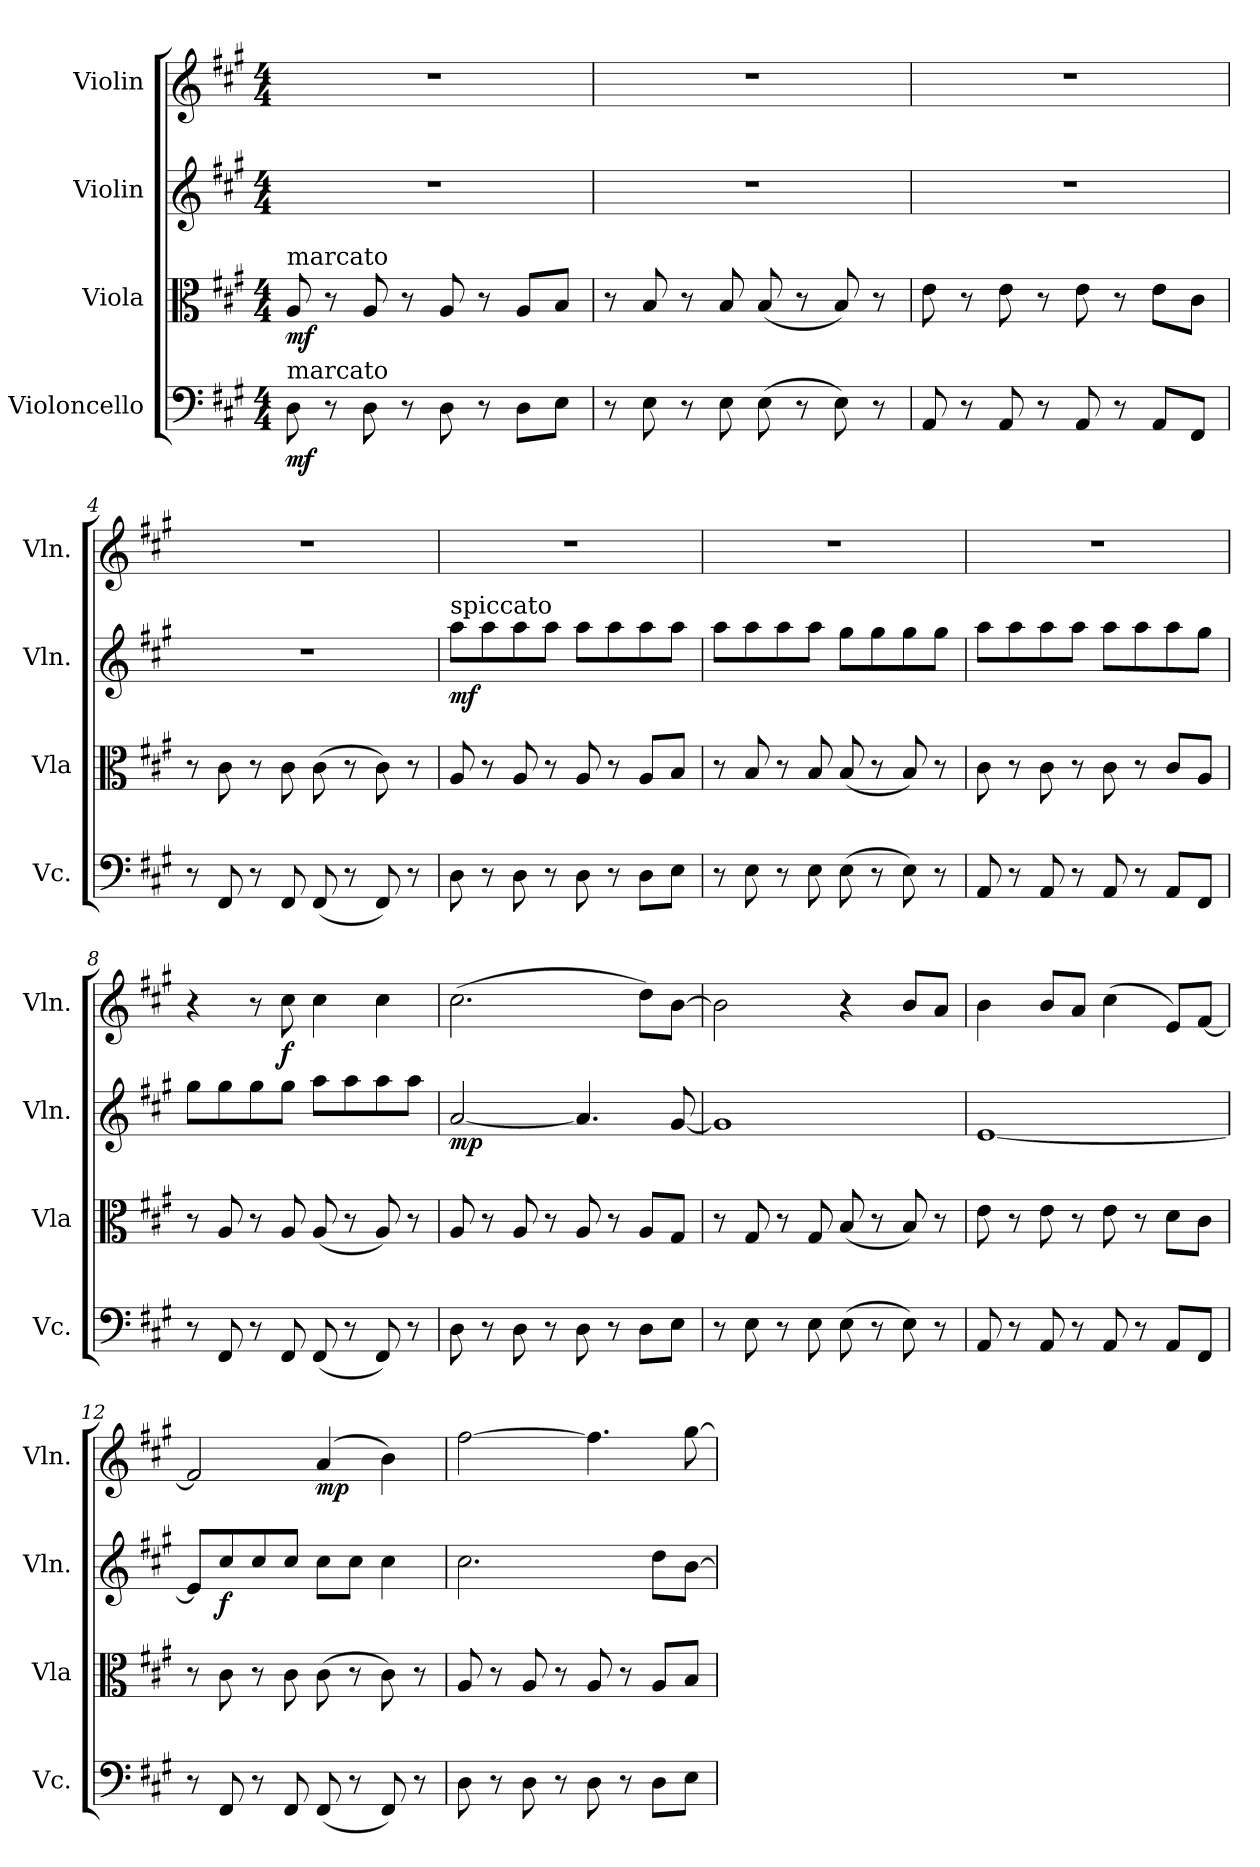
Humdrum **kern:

**kern	**dynam	**kern	**dynam	**kern	**dynam	**kern	**dynam
*part4	*part4	*part3	*part3	*part2	*part2	*part1	*part1
*staff4	*staff4	*staff3	*staff3	*staff2	*staff2	*staff1	*staff1
*I"Violoncello	*	*I"Viola	*	*I"Violin	*	*I"Violin	*
*I'Vc.	*	*I'Vla	*	*I'Vln.	*	*I'Vln.	*
*clefF4	*	*clefC3	*	*clefG2	*	*clefG2	*
*k[f#c#g#]	*	*k[f#c#g#]	*	*k[f#c#g#]	*	*k[f#c#g#]	*
*M4/4	*	*M4/4	*	*M4/4	*	*M4/4	*
*MM160	*	*MM160	*	*MM160	*	*MM160	*
=1	=1	=1	=1	=1	=1	=1	=1
!	!	!LO:TX:a:t=marcato	!	!	!	!	!
!LO:TX:a:t=marcato	!	!	!	!	!	!	!
!	!LO:DY:b	!	!LO:DY:b	!	!	!	!
8D\	mf	8A/	mf	1r	.	1r	.
8r	.	8r	.	.	.	.	.
8D\	.	8A/	.	.	.	.	.
8r	.	8r	.	.	.	.	.
8D\	.	8A/	.	.	.	.	.
8r	.	8r	.	.	.	.	.
8D\L	.	8A/L	.	.	.	.	.
8E\J	.	8B/J	.	.	.	.	.
=2	=2	=2	=2	=2	=2	=2	=2
8r	.	8r	.	1r	.	1r	.
8E\	.	8B/	.	.	.	.	.
8r	.	8r	.	.	.	.	.
8E\	.	8B/	.	.	.	.	.
(8E\	.	(8B/	.	.	.	.	.
8r	.	8r	.	.	.	.	.
8E\)	.	8B/)	.	.	.	.	.
8r	.	8r	.	.	.	.	.
=3	=3	=3	=3	=3	=3	=3	=3
8AA/	.	8e\	.	1r	.	1r	.
8r	.	8r	.	.	.	.	.
8AA/	.	8e\	.	.	.	.	.
8r	.	8r	.	.	.	.	.
8AA/	.	8e\	.	.	.	.	.
8r	.	8r	.	.	.	.	.
8AA/L	.	8e\L	.	.	.	.	.
8FF#/J	.	8c#\J	.	.	.	.	.
=4	=4	=4	=4	=4	=4	=4	=4
8r	.	8r	.	1r	.	1r	.
8FF#/	.	8c#\	.	.	.	.	.
8r	.	8r	.	.	.	.	.
8FF#/	.	8c#\	.	.	.	.	.
(8FF#/	.	(8c#\	.	.	.	.	.
8r	.	8r	.	.	.	.	.
8FF#/)	.	8c#\)	.	.	.	.	.
8r	.	8r	.	.	.	.	.
!!LO:LB:g=z
=5	=5	=5	=5	=5	=5	=5	=5
!	!	!	!	!LO:TX:a:t=spiccato	!	!	!
!	!	!	!	!	!LO:DY:b	!	!
8D\	.	8A/	.	8aa\L	mf	1r	.
8r	.	8r	.	8aa\	.	.	.
8D\	.	8A/	.	8aa\	.	.	.
8r	.	8r	.	8aa\J	.	.	.
8D\	.	8A/	.	8aa\L	.	.	.
8r	.	8r	.	8aa\	.	.	.
8D\L	.	8A/L	.	8aa\	.	.	.
8E\J	.	8B/J	.	8aa\J	.	.	.
=6	=6	=6	=6	=6	=6	=6	=6
8r	.	8r	.	8aa\L	.	1r	.
8E\	.	8B/	.	8aa\	.	.	.
8r	.	8r	.	8aa\	.	.	.
8E\	.	8B/	.	8aa\J	.	.	.
(8E\	.	(8B/	.	8gg#\L	.	.	.
8r	.	8r	.	8gg#\	.	.	.
8E\)	.	8B/)	.	8gg#\	.	.	.
8r	.	8r	.	8gg#\J	.	.	.
=7	=7	=7	=7	=7	=7	=7	=7
8AA/	.	8c#\	.	8aa\L	.	1r	.
8r	.	8r	.	8aa\	.	.	.
8AA/	.	8c#\	.	8aa\	.	.	.
8r	.	8r	.	8aa\J	.	.	.
8AA/	.	8c#\	.	8aa\L	.	.	.
8r	.	8r	.	8aa\	.	.	.
8AA/L	.	8c#/L	.	8aa\	.	.	.
8FF#/J	.	8A/J	.	8gg#\J	.	.	.
=8	=8	=8	=8	=8	=8	=8	=8
8r	.	8r	.	8gg#\L	.	4r	.
8FF#/	.	8A/	.	8gg#\	.	.	.
8r	.	8r	.	8gg#\	.	8r	.
!	!	!	!	!	!	!	!LO:DY:b
8FF#/	.	8A/	.	8gg#\J	.	8cc#\	f
(8FF#/	.	(8A/	.	8aa\L	.	4cc#\	.
8r	.	8r	.	8aa\	.	.	.
8FF#/)	.	8A/)	.	8aa\	.	4cc#\	.
8r	.	8r	.	8aa\J	.	.	.
!!LO:PB:g=z
=9	=9	=9	=9	=9	=9	=9	=9
!	!	!	!	!	!LO:DY:b	!	!
8D\	.	8A/	.	[2a/	mp	(2.cc#\	.
8r	.	8r	.	.	.	.	.
8D\	.	8A/	.	.	.	.	.
8r	.	8r	.	.	.	.	.
8D\	.	8A/	.	4.a/]	.	.	.
8r	.	8r	.	.	.	.	.
8D\L	.	8A/L	.	.	.	8dd\L)	.
8E\J	.	8G#/J	.	[8g#/	.	[8b\J	.
=10	=10	=10	=10	=10	=10	=10	=10
8r	.	8r	.	1g#]	.	2b\]	.
8E\	.	8G#/	.	.	.	.	.
8r	.	8r	.	.	.	.	.
8E\	.	8G#/	.	.	.	.	.
(8E\	.	(8B/	.	.	.	4r	.
8r	.	8r	.	.	.	.	.
8E\)	.	8B/)	.	.	.	8b/L	.
8r	.	8r	.	.	.	8a/J	.
=11	=11	=11	=11	=11	=11	=11	=11
8AA/	.	8e\	.	[1e	.	4b\	.
8r	.	8r	.	.	.	.	.
8AA/	.	8e\	.	.	.	8b/L	.
8r	.	8r	.	.	.	8a/J	.
8AA/	.	8e\	.	.	.	(4cc#\	.
8r	.	8r	.	.	.	.	.
8AA/L	.	8d\L	.	.	.	8e/L)	.
8FF#/J	.	8c#\J	.	.	.	[8f#/J	.
=12	=12	=12	=12	=12	=12	=12	=12
8r	.	8r	.	8e/L]	.	2f#/]	.
!	!	!	!	!	!LO:DY:b	!	!
8FF#/	.	8c#\	.	8cc#/	f	.	.
8r	.	8r	.	8cc#/	.	.	.
8FF#/	.	8c#\	.	8cc#/J	.	.	.
!	!	!	!	!	!	!	!LO:DY:b
(8FF#/	.	(8c#\	.	8cc#\L	.	(4a/	mp
8r	.	8r	.	8cc#\J	.	.	.
8FF#/)	.	8c#\)	.	4cc#\	.	4b\)	.
8r	.	8r	.	.	.	.	.
!!LO:LB:g=z
=13	=13	=13	=13	=13	=13	=13	=13
8D\	.	8A/	.	2.cc#\	.	[2ff#\	.
8r	.	8r	.	.	.	.	.
8D\	.	8A/	.	.	.	.	.
8r	.	8r	.	.	.	.	.
8D\	.	8A/	.	.	.	4.ff#\]	.
8r	.	8r	.	.	.	.	.
8D\L	.	8A/L	.	8dd\L	.	.	.
8E\J	.	8B/J	.	[8b\J	.	[8gg#\	.
=	=	=	=	=	=	=	=
*-	*-	*-	*-	*-	*-	*-	*-
